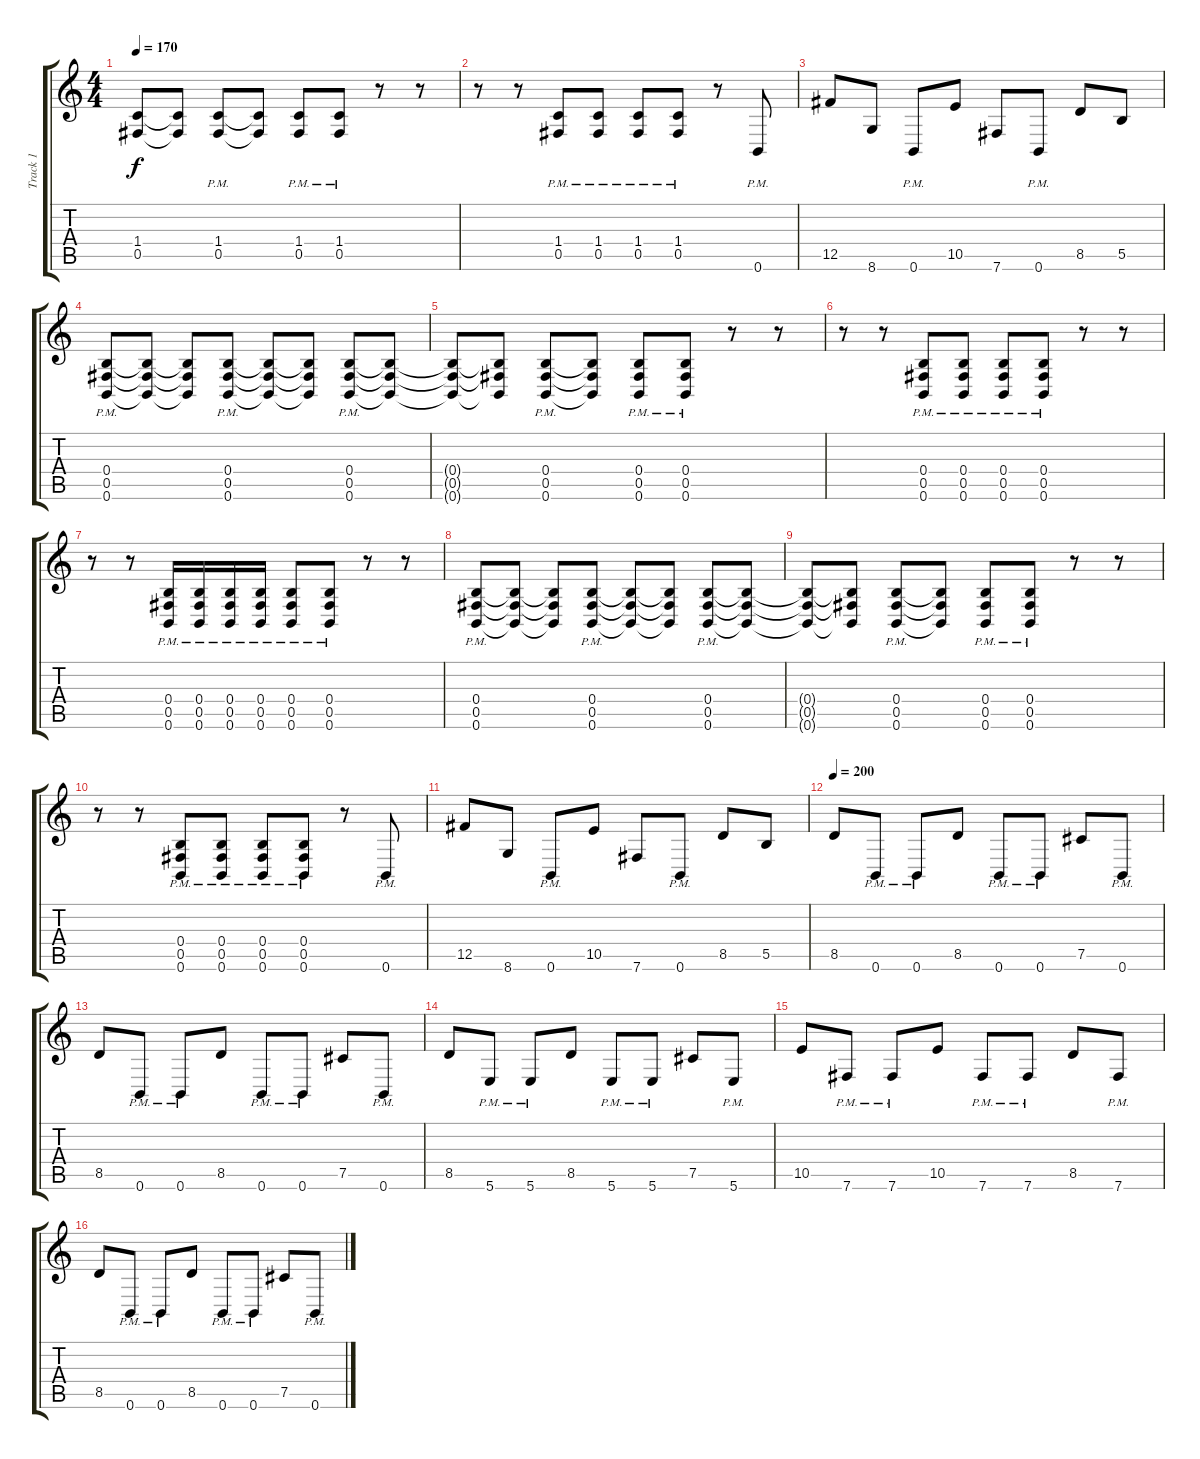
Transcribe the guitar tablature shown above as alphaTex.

\track ("Track 1" "Track 1") {instrument distortionguitar}
\staff {score tabs}
\tuning (Db4 Ab3 E3 B2 Gb2 B1) {hide}
\ts (4 4)
\tempo 170
\clef g2
\ks c
(1.4{t} 0.5{t}).8{dy f} (1.4{t} 0.5{t}).8 (1.4{pm} 0.5{pm}).8 (1.4{t} 0.5{t}).8 (1.4{pm} 0.5{pm}).8 (1.4{pm} 0.5{pm}).8 r.8 r.8 |
r.8 r.8 (1.4{pm} 0.5{pm}).8 (1.4{pm} 0.5{pm}).8 (1.4{pm} 0.5{pm}).8 (1.4{pm} 0.5{pm}).8 r.8 0.6{pm}.8 |
12.5.8 8.6.8 0.6{pm}.8 10.5.8 7.6.8 0.6{pm}.8 8.5.8 5.5.8 |
(0.4{pm} 0.5{pm} 0.6{pm}).8 (0.4{t} 0.5{t} 0.6{t}).8 (0.4{t} 0.5{t} 0.6{t}).8 (0.4{pm} 0.5{pm} 0.6{pm}).8 (0.4{t} 0.5{t} 0.6{t}).8 (0.4{t} 0.5{t} 0.6{t}).8 (0.4{pm} 0.5{pm} 0.6{pm}).8 (0.4{t} 0.5{t} 0.6{t}).8 |
(0.4{t} 0.5{t} 0.6{t}).8 (0.4{t} 0.5{t} 0.6{t}).8 (0.4{pm} 0.5{pm} 0.6{pm}).8 (0.4{t} 0.5{t} 0.6{t}).8 (0.4{pm} 0.5{pm} 0.6{pm}).8 (0.4{pm} 0.5{pm} 0.6{pm}).8 r.8 r.8 |
r.8 r.8 (0.4{pm} 0.5{pm} 0.6{pm}).8 (0.4{pm} 0.5{pm} 0.6{pm}).8 (0.4{pm} 0.5{pm} 0.6{pm}).8 (0.4{pm} 0.5{pm} 0.6{pm}).8 r.8 r.8 |
r.8 r.8 (0.4{pm} 0.5{pm} 0.6{pm}).16 (0.4{pm} 0.5{pm} 0.6{pm}).16 (0.4{pm} 0.5{pm} 0.6{pm}).16 (0.4{pm} 0.5{pm} 0.6{pm}).16 (0.4{pm} 0.5{pm} 0.6{pm}).8 (0.4{pm} 0.5{pm} 0.6{pm}).8 r.8 r.8 |
(0.4{pm} 0.5{pm} 0.6{pm}).8 (0.4{t} 0.5{t} 0.6{t}).8 (0.4{t} 0.5{t} 0.6{t}).8 (0.4{pm} 0.5{pm} 0.6{pm}).8 (0.4{t} 0.5{t} 0.6{t}).8 (0.4{t} 0.5{t} 0.6{t}).8 (0.4{pm} 0.5{pm} 0.6{pm}).8 (0.4{t} 0.5{t} 0.6{t}).8 |
(0.4{t} 0.5{t} 0.6{t}).8 (0.4{t} 0.5{t} 0.6{t}).8 (0.4{pm} 0.5{pm} 0.6{pm}).8 (0.4{t} 0.5{t} 0.6{t}).8 (0.4{pm} 0.5{pm} 0.6{pm}).8 (0.4{pm} 0.5{pm} 0.6{pm}).8 r.8 r.8 |
r.8 r.8 (0.4{pm} 0.5{pm} 0.6{pm}).8 (0.4{pm} 0.5{pm} 0.6{pm}).8 (0.4{pm} 0.5{pm} 0.6{pm}).8 (0.4{pm} 0.5{pm} 0.6{pm}).8 r.8 0.6{pm}.8 |
12.5.8 8.6.8 0.6{pm}.8 10.5.8 7.6.8 0.6{pm}.8 8.5.8 5.5.8 |
\tempo 200
8.5.8 0.6{pm}.8 0.6{pm}.8 8.5.8 0.6{pm}.8 0.6{pm}.8 7.5.8 0.6{pm}.8 |
8.5.8 0.6{pm}.8 0.6{pm}.8 8.5.8 0.6{pm}.8 0.6{pm}.8 7.5.8 0.6{pm}.8 |
8.5.8 5.6{pm}.8 5.6{pm}.8 8.5.8 5.6{pm}.8 5.6{pm}.8 7.5.8 5.6{pm}.8 |
10.5.8 7.6{pm}.8 7.6{pm}.8 10.5.8 7.6{pm}.8 7.6{pm}.8 8.5.8 7.6{pm}.8 |
8.5.8 0.6{pm}.8 0.6{pm}.8 8.5.8 0.6{pm}.8 0.6{pm}.8 7.5.8 0.6{pm}.8
